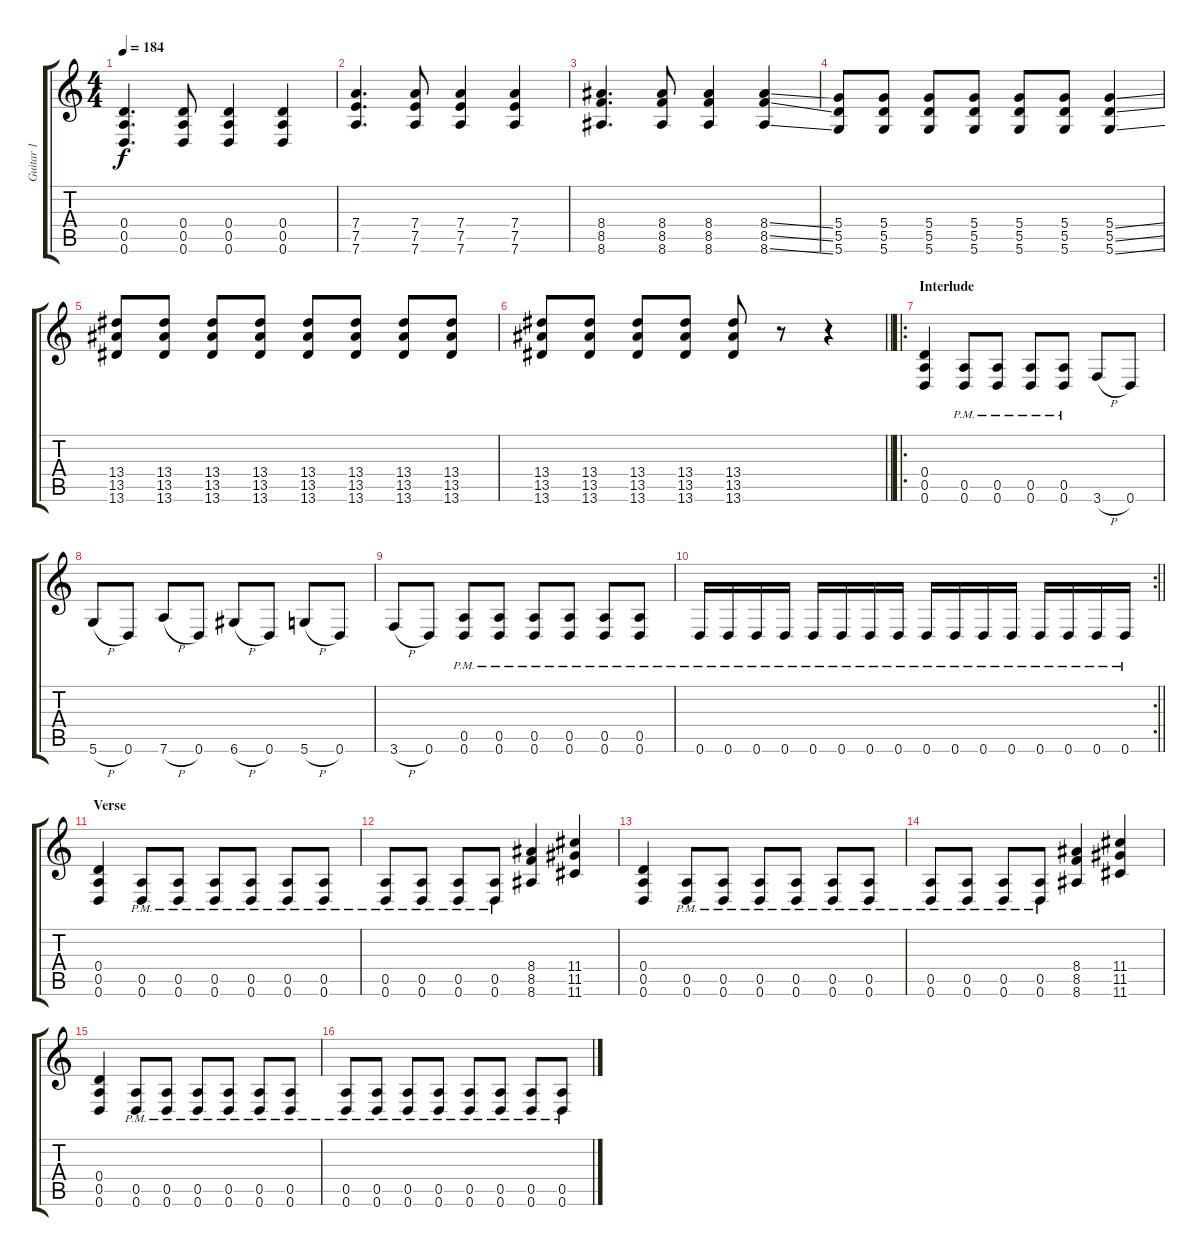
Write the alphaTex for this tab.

\track ("Guitar 1" "Guitar 1") {instrument distortionguitar}
\staff {score tabs}
\tuning (E4 B3 G3 D3 A2 D2) {hide}
\ts (4 4)
\tempo 184
\clef g2
\ks c
(0.4 0.5 0.6).4{d dy f} (0.4 0.5 0.6).8 (0.4 0.5 0.6).4 (0.4 0.5 0.6).4 |
(7.4 7.5 7.6).4{d} (7.4 7.5 7.6).8 (7.4 7.5 7.6).4 (7.4 7.5 7.6).4 |
(8.4 8.5 8.6).4{d} (8.4 8.5 8.6).8 (8.4 8.5 8.6).4 (8.4{ss} 8.5{ss} 8.6{ss}).4 |
(5.4 5.5 5.6).8 (5.4 5.5 5.6).8 (5.4 5.5 5.6).8 (5.4 5.5 5.6).8 (5.4 5.5 5.6).8 (5.4 5.5 5.6).8 (5.4{ss} 5.5{ss} 5.6{ss}).4 |
(13.4 13.5 13.6).8 (13.4 13.5 13.6).8 (13.4 13.5 13.6).8 (13.4 13.5 13.6).8 (13.4 13.5 13.6).8 (13.4 13.5 13.6).8 (13.4 13.5 13.6).8 (13.4 13.5 13.6).8 |
\barLineRight lightlight
(13.4 13.5 13.6).8 (13.4 13.5 13.6).8 (13.4 13.5 13.6).8 (13.4 13.5 13.6).8 (13.4 13.5 13.6).8 r.8 r.4 |
\ro
\section ("" "Interlude")
(0.4 0.5 0.6).4 (0.5{pm} 0.6{pm}).8 (0.5{pm} 0.6{pm}).8 (0.5{pm} 0.6{pm}).8 (0.5{pm} 0.6{pm}).8 3.6{h}.8 0.6.8 |
5.6{h}.8 0.6.8 7.6{h}.8 0.6.8 6.6{h}.8 0.6.8 5.6{h}.8 0.6.8 |
3.6{h}.8 0.6.8 (0.5{pm} 0.6{pm}).8 (0.5{pm} 0.6{pm}).8 (0.5{pm} 0.6{pm}).8 (0.5{pm} 0.6{pm}).8 (0.5{pm} 0.6{pm}).8 (0.5{pm} 0.6{pm}).8 |
\rc 2
\barLineRight lightlight
0.6{pm}.16 0.6{pm}.16 0.6{pm}.16 0.6{pm}.16 0.6{pm}.16 0.6{pm}.16 0.6{pm}.16 0.6{pm}.16 0.6{pm}.16 0.6{pm}.16 0.6{pm}.16 0.6{pm}.16 0.6{pm}.16 0.6{pm}.16 0.6{pm}.16 0.6{pm}.16 |
\section ("" "Verse")
(0.4 0.5 0.6).4 (0.5{pm} 0.6{pm}).8 (0.5{pm} 0.6{pm}).8 (0.5{pm} 0.6{pm}).8 (0.5{pm} 0.6{pm}).8 (0.5{pm} 0.6{pm}).8 (0.5{pm} 0.6{pm}).8 |
(0.5{pm} 0.6{pm}).8 (0.5{pm} 0.6{pm}).8 (0.5{pm} 0.6{pm}).8 (0.5{pm} 0.6{pm}).8 (8.4 8.5 8.6).4 (11.4 11.5 11.6).4 |
(0.4 0.5 0.6).4 (0.5{pm} 0.6{pm}).8 (0.5{pm} 0.6{pm}).8 (0.5{pm} 0.6{pm}).8 (0.5{pm} 0.6{pm}).8 (0.5{pm} 0.6{pm}).8 (0.5{pm} 0.6{pm}).8 |
(0.5{pm} 0.6{pm}).8 (0.5{pm} 0.6{pm}).8 (0.5{pm} 0.6{pm}).8 (0.5{pm} 0.6{pm}).8 (8.4 8.5 8.6).4 (11.4 11.5 11.6).4 |
(0.4 0.5 0.6).4 (0.5{pm} 0.6{pm}).8 (0.5{pm} 0.6{pm}).8 (0.5{pm} 0.6{pm}).8 (0.5{pm} 0.6{pm}).8 (0.5{pm} 0.6{pm}).8 (0.5{pm} 0.6{pm}).8 |
(0.5{pm} 0.6{pm}).8 (0.5{pm} 0.6{pm}).8 (0.5{pm} 0.6{pm}).8 (0.5{pm} 0.6{pm}).8 (0.5{pm} 0.6{pm}).8 (0.5{pm} 0.6{pm}).8 (0.5{pm} 0.6{pm}).8 (0.5{pm} 0.6{pm}).8
